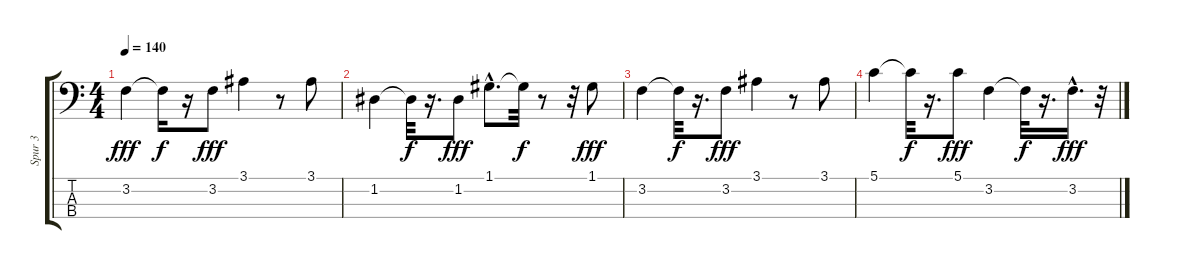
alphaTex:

\track ("Spur 3" "Spur 3") {instrument fretlessbass}
\staff {score tabs}
\tuning (G2 D2 A1 E1) {hide}
\ts (4 4)
\tempo 140
\clef f4
\ks c
3.2.4{dy fff} 3.2{t}.16{dy f} r.16 3.2.8{dy fff} 3.1.4 r.8 3.1.8 |
1.2.4 1.2{t}.32{dy f} r.16{d} 1.2.8{dy fff} 1.1{hac}.8{d} 1.1{t}.32{dy f} r.8 r.32 1.1.8{dy fff} |
3.2.4 3.2{t}.32{dy f} r.16{d} 3.2.8{dy fff} 3.1.4 r.8 3.1.8 |
5.1.4 5.1{t}.32{dy f} r.16{d} 5.1.8{dy fff} 3.2.4 3.2{t}.32{dy f} r.16{d} 3.2{hac}.16{d dy fff} r.32
